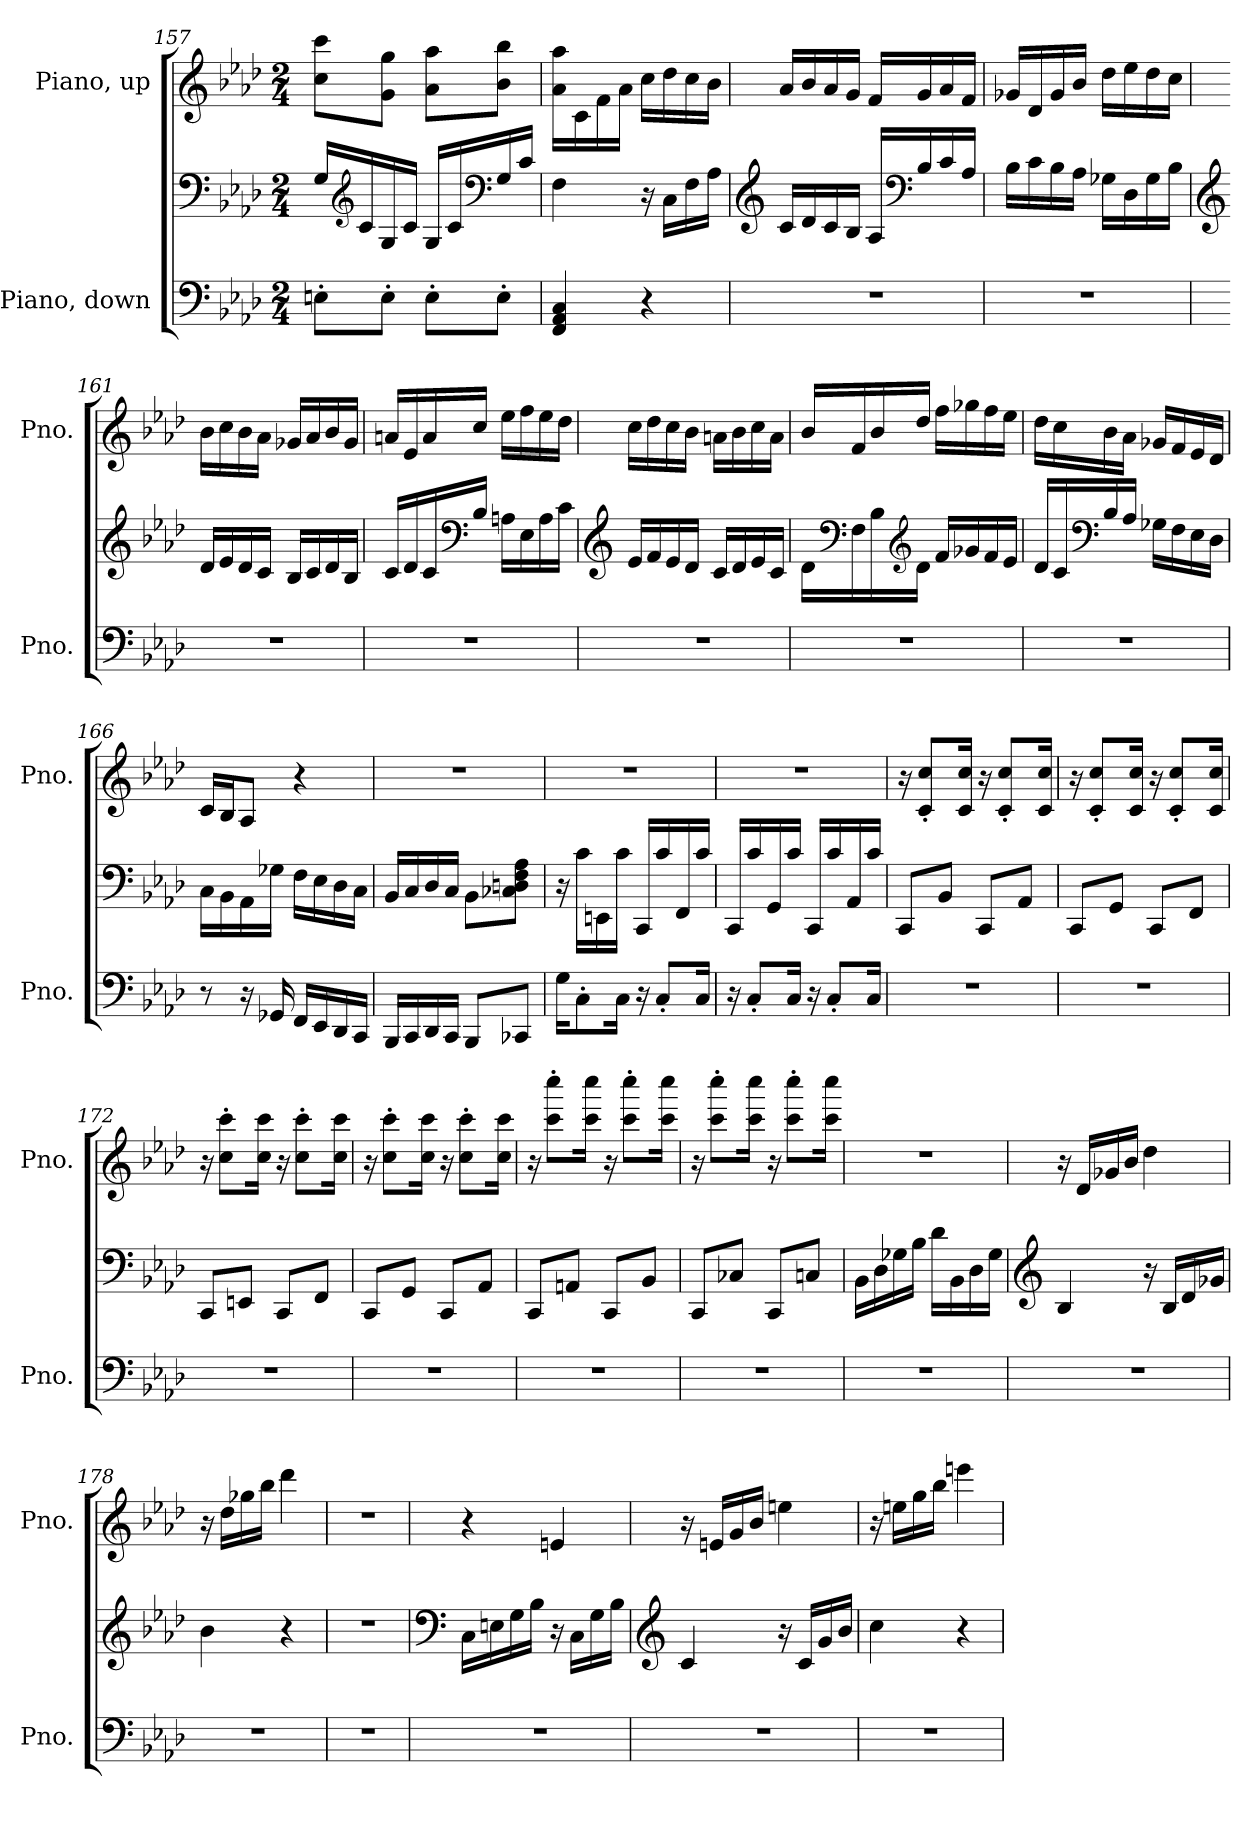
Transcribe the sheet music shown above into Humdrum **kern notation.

**kern	**kern	**kern
*part2	*part2	*part1
*staff3	*staff2	*staff1
*I"Piano, down	*	*I"Piano, up
*I'Pno.	*	*I'Pno.
*clefF4	*clefF4	*clefG2
*k[b-e-a-d-]	*k[b-e-a-d-]	*k[b-e-a-d-]
*M2/4	*M2/4	*M2/4
=157	=157	=157
8En'\L	16G/LL	8cc\ 8ccc\L
*	*clefG2	*
.	16c/	.
8E'\J	16G/	8g\ 8gg\J
.	16c/JJ	.
8E'\L	16G/LL	8a-\ 8aa-\L
.	16c/	.
*	*clefF4	*
8E'\J	16G/	8b-\ 8bb-\J
.	16c/JJ	.
=158	=158	=158
4FF/ 4AA-/ 4C/	4F\	16a-\ 16aa-\LL
.	.	16c\
.	.	16f\
.	.	16a-\JJ
4r	16r	16cc\LL
.	16C\LL	16dd-\
.	16F\	16cc\
.	16A-\JJ	16b-\JJ
!!LO:LB:g=z
=159	=159	=159
*	*clefG2	*
2r	16c/LL	16a-/LL
.	16d-/	16b-/
.	16c/	16a-/
.	16B-/JJ	16g/JJ
.	16A-/LL	16f/LL
*	*clefF4	*
.	16B-/	16g/
.	16c/	16a-/
.	16A-/JJ	16f/JJ
=160	=160	=160
2r	16B-\LL	16g-X/LL
.	16c\	16d-/
.	16B-\	16g-/
.	16A-\JJ	16b-/JJ
.	16G-X\LL	16dd-\LL
.	16D-\	16ee-\
.	16G-\	16dd-\
.	16B-\JJ	16cc\JJ
=161	=161	=161
*	*clefG2	*
2r	16d-/LL	16b-\LL
.	16e-/	16cc\
.	16d-/	16b-\
.	16c/JJ	16a-\JJ
.	16B-/LL	16g-X/LL
.	16c/	16a-/
.	16d-/	16b-/
.	16B-/JJ	16g-/JJ
!!LO:LB:g=z
=162	=162	=162
2r	16c/LL	16an/LL
.	16d-/	16e-/
.	16c/	16a/
*	*clefF4	*
.	16B-/JJ	16cc/JJ
.	16An\LL	16ee-\LL
.	16E-\	16ff\
.	16A\	16ee-\
.	16c\JJ	16dd-\JJ
=163	=163	=163
*	*clefG2	*
2r	16e-/LL	16cc\LL
.	16f/	16dd-\
.	16e-/	16cc\
.	16d-/JJ	16b-\JJ
.	16c/LL	16an\LL
.	16d-/	16b-\
.	16e-/	16cc\
.	16c/JJ	16a\JJ
=164	=164	=164
2r	16d-\LL	16b-/LL
*	*clefF4	*
.	16F\	16f/
.	16B-\	16b-/
*	*clefG2	*
.	16d-\JJ	16dd-/JJ
.	16f/LL	16ff\LL
.	16g-X/	16gg-X\
.	16f/	16ff\
.	16e-/JJ	16ee-\JJ
!!LO:LB:g=z
=165	=165	=165
2r	16d-/LL	16dd-\LL
.	16c/	16cc\
*	*clefF4	*
.	16B-/	16b-\
.	16A-/JJ	16a-\JJ
.	16G-X\LL	16g-X/LL
.	16F\	16f/
.	16E-\	16e-/
.	16D-\JJ	16d-/JJ
=166	=166	=166
8r	16C\LL	16c/LL
.	16BB-\	16B-/J
16r	16AA-\	8A-/J
16GG-X/	16G-X\JJ	.
16FF/LL	16F\LL	4r
16EE-/	16E-\	.
16DD-/	16D-\	.
16CC/JJ	16C\JJ	.
=167	=167	=167
16BBB-/LL	16BB-/LL	2r
16CC/	16C/	.
16DD-/	16D-/	.
16CC/JJ	16C/JJ	.
8BBB-/L	8BB-\L	.
8CC-X/J	8C-X\ 8Dn\ 8F\ 8A-\J	.
!!LO:PB:g=z
=168	=168	=168
16G\KL	16r	2r
8C'\	16c\LL	.
.	16EEn\	.
16C\Jk	16c\JJ	.
16r	16CC/LL	.
8C'/L	16c/	.
.	16FF/	.
16C/Jk	16c/JJ	.
=169	=169	=169
16r	16CC/LL	2r
8C'/L	16c/	.
.	16GG/	.
16C/Jk	16c/JJ	.
16r	16CC/LL	.
8C'/L	16c/	.
.	16AA-/	.
16C/Jk	16c/JJ	.
=170	=170	=170
2r	8CC/L	16r
.	.	8c/' 8cc/'L
.	8BB-/J	.
.	.	16c/ 16cc/Jk
.	8CC/L	16r
.	.	8c/' 8cc/'L
.	8AA-/J	.
.	.	16c/ 16cc/Jk
=171	=171	=171
2r	8CC/L	16r
.	.	8c/' 8cc/'L
.	8GG/J	.
.	.	16c/ 16cc/Jk
.	8CC/L	16r
.	.	8c/' 8cc/'L
.	8FF/J	.
.	.	16c/ 16cc/Jk
=172	=172	=172
2r	8CC/L	16r
.	.	8cc\' 8ccc\'L
.	8EEn/J	.
.	.	16cc\ 16ccc\Jk
.	8CC/L	16r
.	.	8cc\' 8ccc\'L
.	8FF/J	.
.	.	16cc\ 16ccc\Jk
!!LO:LB:g=z
=173	=173	=173
2r	8CC/L	16r
.	.	8cc\' 8ccc\'L
.	8GG/J	.
.	.	16cc\ 16ccc\Jk
.	8CC/L	16r
.	.	8cc\' 8ccc\'L
.	8AA-/J	.
.	.	16cc\ 16ccc\Jk
=174	=174	=174
2r	8CC/L	16r
.	.	8ccc\' 8cccc\'L
.	8AAn/J	.
.	.	16ccc\ 16cccc\Jk
.	8CC/L	16r
.	.	8ccc\' 8cccc\'L
.	8BB-/J	.
.	.	16ccc\ 16cccc\Jk
=175	=175	=175
2r	8CC/L	16r
.	.	8ccc\' 8cccc\'L
.	8C-X/J	.
.	.	16ccc\ 16cccc\Jk
.	8CC/L	16r
.	.	8ccc\' 8cccc\'L
.	8Cn/J	.
.	.	16ccc\ 16cccc\Jk
=176	=176	=176
2r	16BB-\LL	2r
.	16D-\	.
.	16G-X\	.
.	16B-\JJ	.
.	16d-\LL	.
.	16BB-\	.
.	16D-\	.
.	16G-\JJ	.
=177	=177	=177
*	*clefG2	*
2r	4B-/	16r
.	.	16d-/LL
.	.	16g-X/
.	.	16b-/JJ
.	16r	4dd-\
.	16B-/LL	.
.	16d-/	.
.	16g-X/JJ	.
!!LO:LB:g=z
=178	=178	=178
2r	4b-\	16r
.	.	16dd-\LL
.	.	16gg-X\
.	.	16bb-\JJ
.	4r	4ddd-\
=179	=179	=179
2r	2r	2r
=180	=180	=180
*	*clefF4	*
2r	16C\LL	4r
.	16En\	.
.	16G\	.
.	16B-\JJ	.
.	16r	4en/
.	16C\LL	.
.	16G\	.
.	16B-\JJ	.
=181	=181	=181
*	*clefG2	*
2r	4c/	16r
.	.	16en/LL
.	.	16g/
.	.	16b-/JJ
.	16r	4een\
.	16c/LL	.
.	16g/	.
.	16b-/JJ	.
=182	=182	=182
2r	4cc\	16r
.	.	16een\LL
.	.	16gg\
.	.	16bb-\JJ
.	4r	4eeen\
=	=	=
*-	*-	*-
